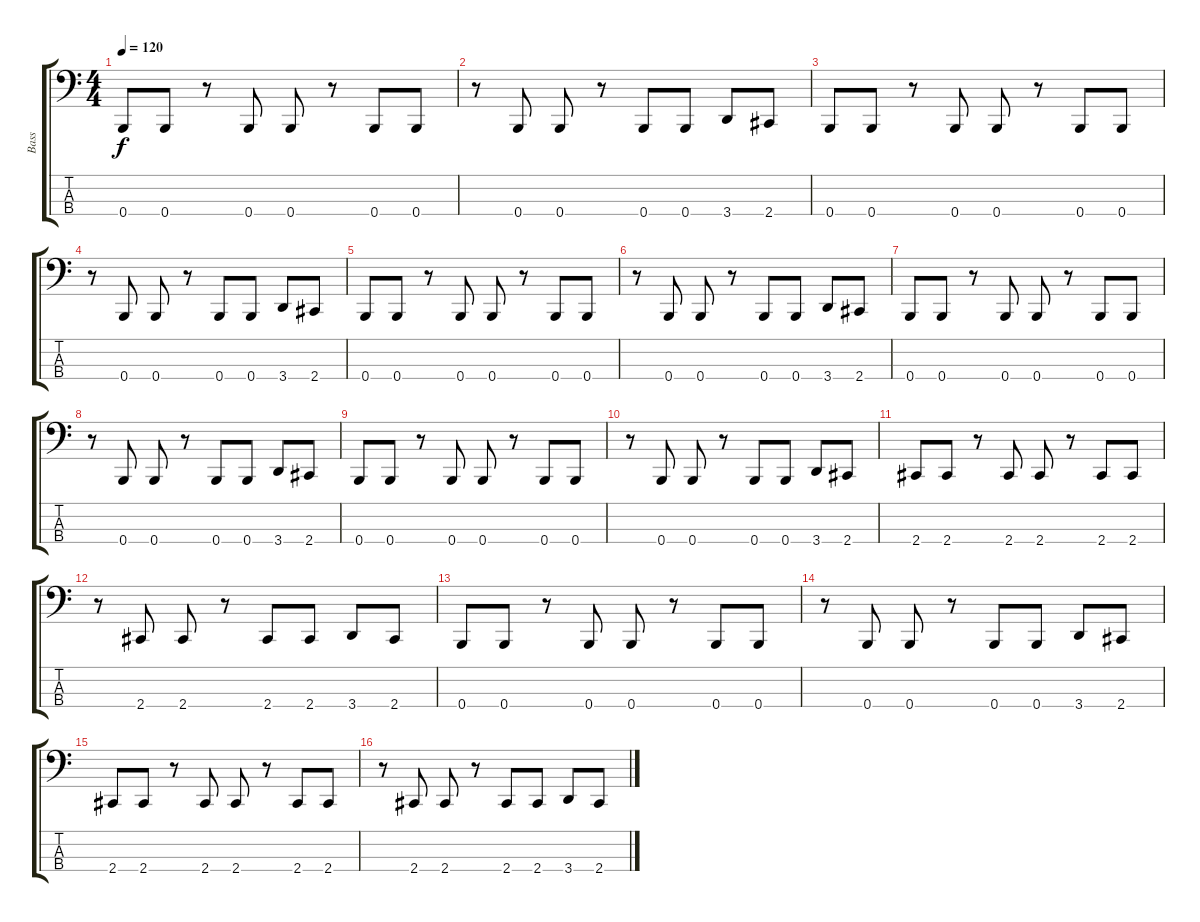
\track ("Bass" "Bass") {instrument electricbassfinger}
\staff {score tabs}
\tuning (D2 A1 E1 B0) {hide}
\ts (4 4)
\tempo 120
\clef f4
\ks c
0.4.8{dy f} 0.4.8 r.8 0.4.8 0.4.8 r.8 0.4.8 0.4.8 |
r.8 0.4.8 0.4.8 r.8 0.4.8 0.4.8 3.4.8 2.4.8 |
0.4.8 0.4.8 r.8 0.4.8 0.4.8 r.8 0.4.8 0.4.8 |
r.8 0.4.8 0.4.8 r.8 0.4.8 0.4.8 3.4.8 2.4.8 |
0.4.8 0.4.8 r.8 0.4.8 0.4.8 r.8 0.4.8 0.4.8 |
r.8 0.4.8 0.4.8 r.8 0.4.8 0.4.8 3.4.8 2.4.8 |
0.4.8 0.4.8 r.8 0.4.8 0.4.8 r.8 0.4.8 0.4.8 |
r.8 0.4.8 0.4.8 r.8 0.4.8 0.4.8 3.4.8 2.4.8 |
0.4.8 0.4.8 r.8 0.4.8 0.4.8 r.8 0.4.8 0.4.8 |
r.8 0.4.8 0.4.8 r.8 0.4.8 0.4.8 3.4.8 2.4.8 |
2.4.8 2.4.8 r.8 2.4.8 2.4.8 r.8 2.4.8 2.4.8 |
r.8 2.4.8 2.4.8 r.8 2.4.8 2.4.8 3.4.8 2.4.8 |
0.4.8 0.4.8 r.8 0.4.8 0.4.8 r.8 0.4.8 0.4.8 |
r.8 0.4.8 0.4.8 r.8 0.4.8 0.4.8 3.4.8 2.4.8 |
2.4.8 2.4.8 r.8 2.4.8 2.4.8 r.8 2.4.8 2.4.8 |
r.8 2.4.8 2.4.8 r.8 2.4.8 2.4.8 3.4.8 2.4.8
